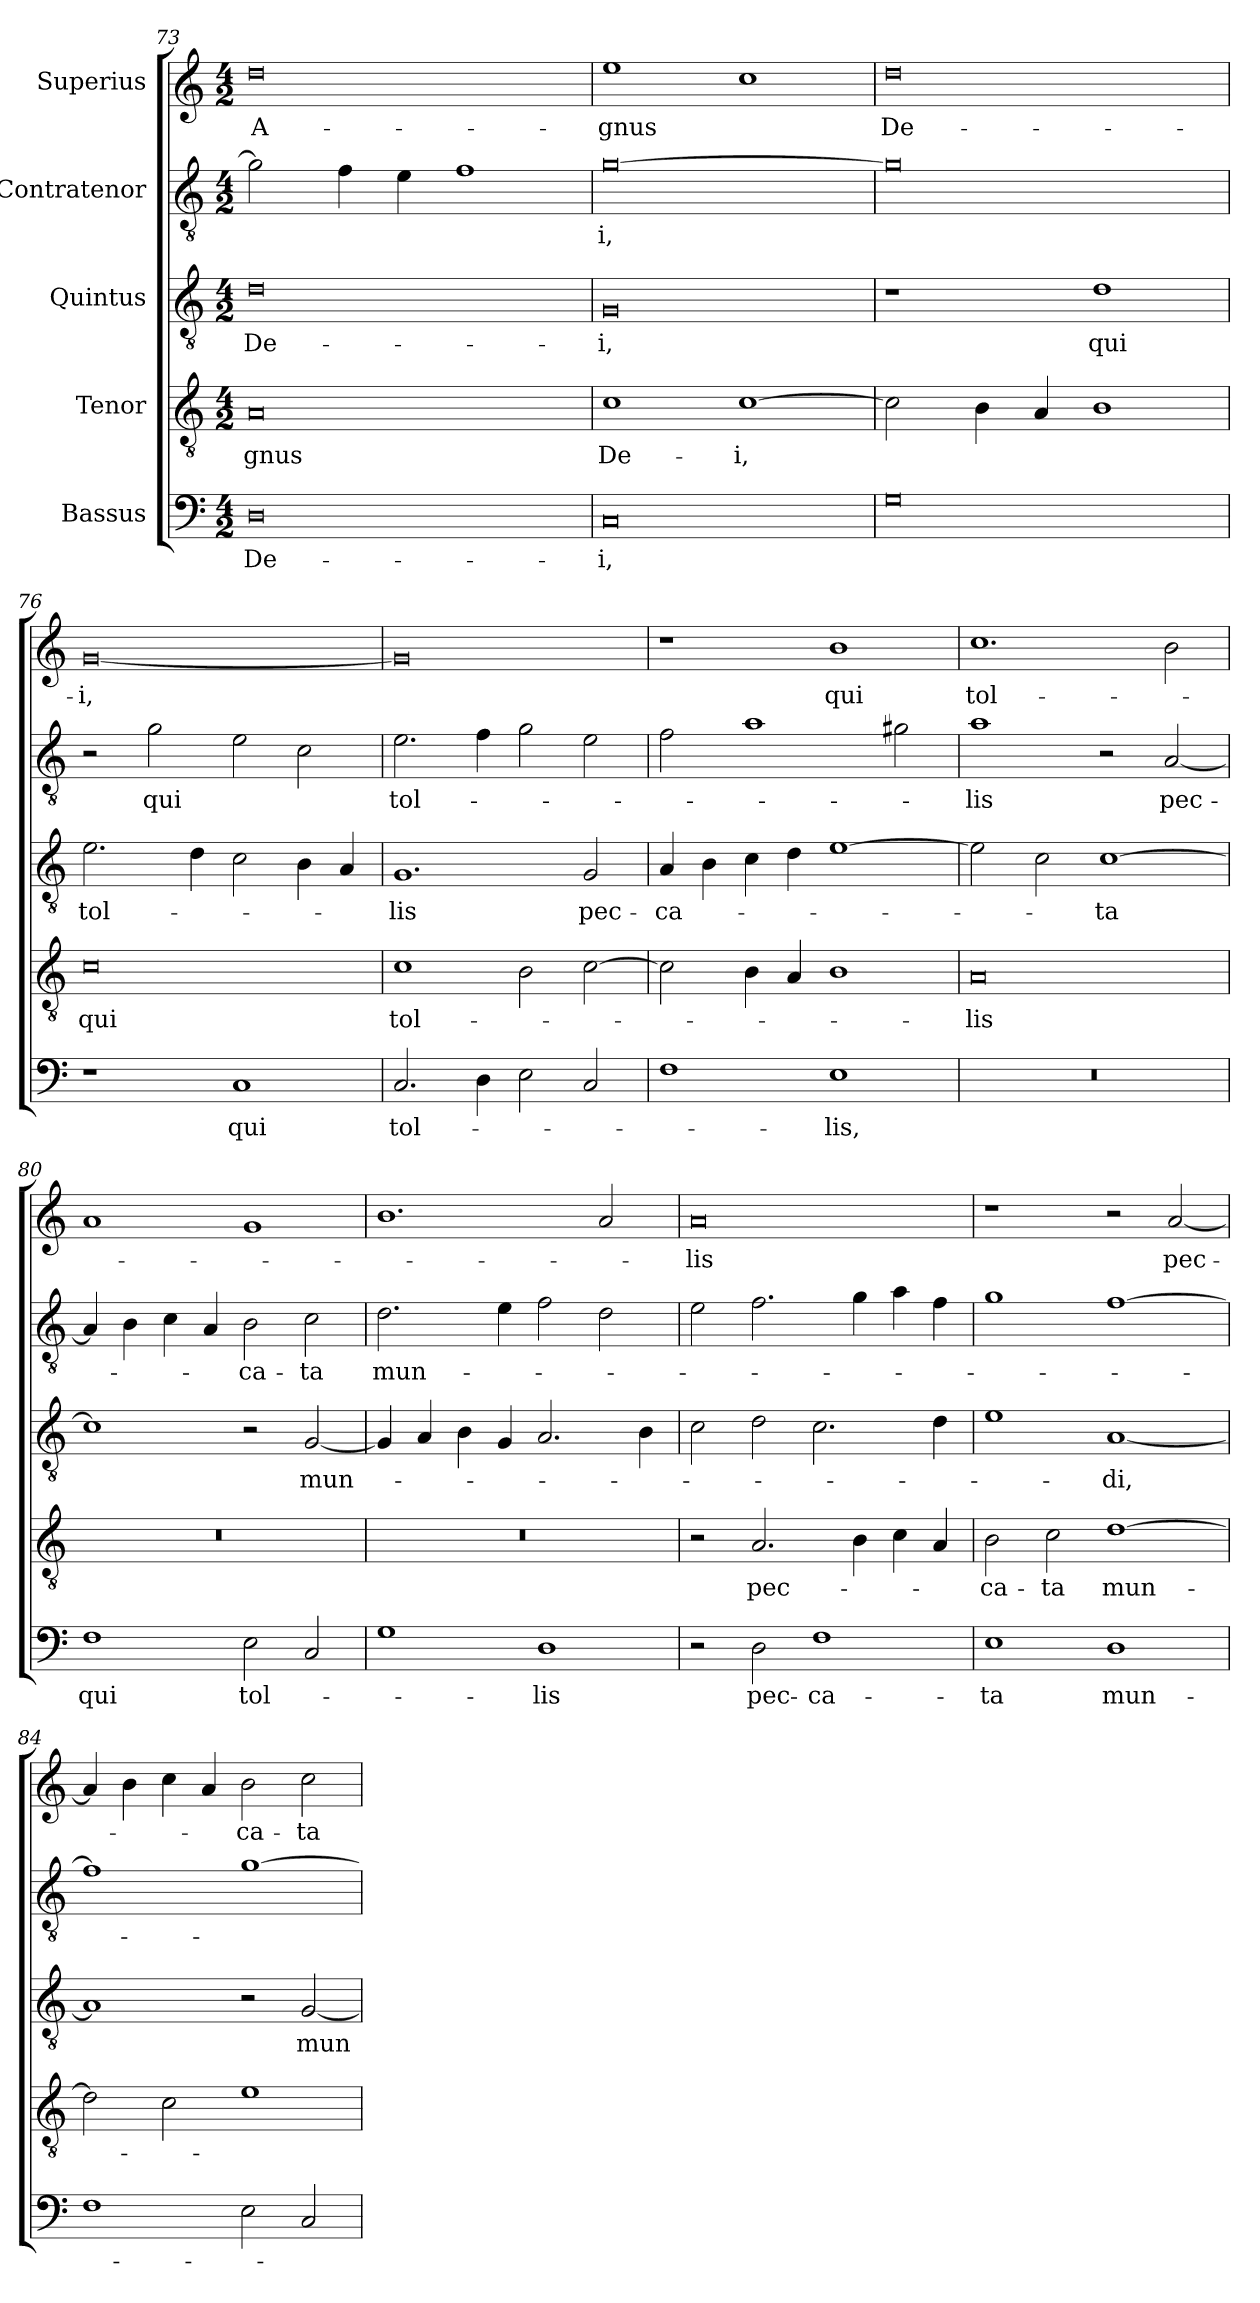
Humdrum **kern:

**kern	**text	**kern	**text	**kern	**text	**kern	**text	**kern	**text
*part5	*part5	*part4	*part4	*part3	*part3	*part2	*part2	*part1	*part1
*staff5	*staff5	*staff4	*staff4	*staff3	*staff3	*staff2	*staff2	*staff1	*staff1
*I"Bassus	*	*I"Tenor	*	*I"Quintus	*	*I"Contratenor	*	*I"Superius	*
*clefF4	*	*clefGv2	*	*clefGv2	*	*clefGv2	*	*clefG2	*
*k[]	*	*k[]	*	*k[]	*	*k[]	*	*k[]	*
*M4/2	*	*M4/2	*	*M4/2	*	*M4/2	*	*M4/2	*
=73	=73	=73	=73	=73	=73	=73	=73	=73	=73
0D\	De-	0A/	-gnus	0d\	De-	2g\]	.	0dd\	A-
.	.	.	.	.	.	4f\	.	.	.
.	.	.	.	.	.	4e\	.	.	.
.	.	.	.	.	.	1f\	.	.	.
=74	=74	=74	=74	=74	=74	=74	=74	=74	=74
0C/	-i,	1c\	De-	0G/	-i,	[0g\	-i,	1ee\	-gnus
.	.	[1c\	-i,	.	.	.	.	1cc\	.
=75	=75	=75	=75	=75	=75	=75	=75	=75	=75
0G\	.	2c\]	.	1r	.	0g\]	.	0dd\	De-
.	.	4B\	.	.	.	.	.	.	.
.	.	4A/	.	.	.	.	.	.	.
.	.	1B\	.	1d\	qui	.	.	.	.
=76	=76	=76	=76	=76	=76	=76	=76	=76	=76
1r	.	0c\	qui	2.e\	tol-	2r	.	[0g/	-i,
.	.	.	.	.	.	2g\	qui	.	.
.	.	.	.	4d\	.	.	.	.	.
1C/	qui	.	.	2c\	.	2e\	.	.	.
.	.	.	.	4B\	.	2c\	.	.	.
.	.	.	.	4A/	.	.	.	.	.
=77	=77	=77	=77	=77	=77	=77	=77	=77	=77
2.C/	tol-	1c\	tol-	1.G/	-lis	2.e\	tol-	0g/]	.
4D\	.	.	.	.	.	4f\	.	.	.
2E\	.	2B\	.	.	.	2g\	.	.	.
2C/	.	[2c\	.	2G/	pec-	2e\	.	.	.
=78	=78	=78	=78	=78	=78	=78	=78	=78	=78
1F\	.	2c\]	.	4A/	-ca-	2f\	.	1r	.
.	.	.	.	4B\	.	.	.	.	.
.	.	4B\	.	4c\	.	1a\	.	.	.
.	.	4A/	.	4d\	.	.	.	.	.
1E\	-lis,	1B\	.	[1e\	.	.	.	1b\	qui
.	.	.	.	.	.	2g#X\	.	.	.
=79	=79	=79	=79	=79	=79	=79	=79	=79	=79
0r	.	0A/	-lis	2e\]	.	1a\	-lis	1.cc\	tol-
.	.	.	.	2c\	.	.	.	.	.
.	.	.	.	[1c\	-ta	2r	.	.	.
.	.	.	.	.	.	[2A/	pec-	2b\	.
=80	=80	=80	=80	=80	=80	=80	=80	=80	=80
1F\	qui	0r	.	1c\]	.	4A/]	.	1a/	.
.	.	.	.	.	.	4B\	.	.	.
.	.	.	.	.	.	4c\	.	.	.
.	.	.	.	.	.	4A/	.	.	.
2E\	tol-	.	.	2r	.	2B\	-ca-	1g/	.
2C/	.	.	.	[2G/	mun-	2c\	-ta	.	.
=81	=81	=81	=81	=81	=81	=81	=81	=81	=81
1G\	.	0r	.	4G/]	.	2.d\	mun-	1.b\	.
.	.	.	.	4A/	.	.	.	.	.
.	.	.	.	4B\	.	.	.	.	.
.	.	.	.	4G/	.	4e\	.	.	.
1D\	-lis	.	.	2.A/	.	2f\	.	.	.
.	.	.	.	.	.	2d\	.	2a/	.
.	.	.	.	4B\	.	.	.	.	.
=82	=82	=82	=82	=82	=82	=82	=82	=82	=82
2r	.	2r	.	2c\	.	2e\	.	0a/	-lis
2D\	pec-	2.A/	pec-	2d\	.	2.f\	.	.	.
1F\	-ca-	.	.	2.c\	.	.	.	.	.
.	.	4B\	.	.	.	4g\	.	.	.
.	.	4c\	.	.	.	4a\	.	.	.
.	.	4A/	.	4d\	.	4f\	.	.	.
=83	=83	=83	=83	=83	=83	=83	=83	=83	=83
1E\	-ta	2B\	-ca-	1e\	.	1g\	.	1r	.
.	.	2c\	-ta	.	.	.	.	.	.
1D\	mun-	[1d\	mun-	[1A/	-di,	[1f\	.	2r	.
.	.	.	.	.	.	.	.	[2a/	pec-
=84	=84	=84	=84	=84	=84	=84	=84	=84	=84
1F\	.	2d\]	.	1A/]	.	1f\]	.	4a/]	.
.	.	.	.	.	.	.	.	4b\	.
.	.	2c\	.	.	.	.	.	4cc\	.
.	.	.	.	.	.	.	.	4a/	.
2E\	.	1e\	.	2r	.	[1g\	.	2b\	-ca-
2C/	.	.	.	[2G/	mun-	.	.	2cc\	-ta
=	=	=	=	=	=	=	=	=	=
*-	*-	*-	*-	*-	*-	*-	*-	*-	*-
